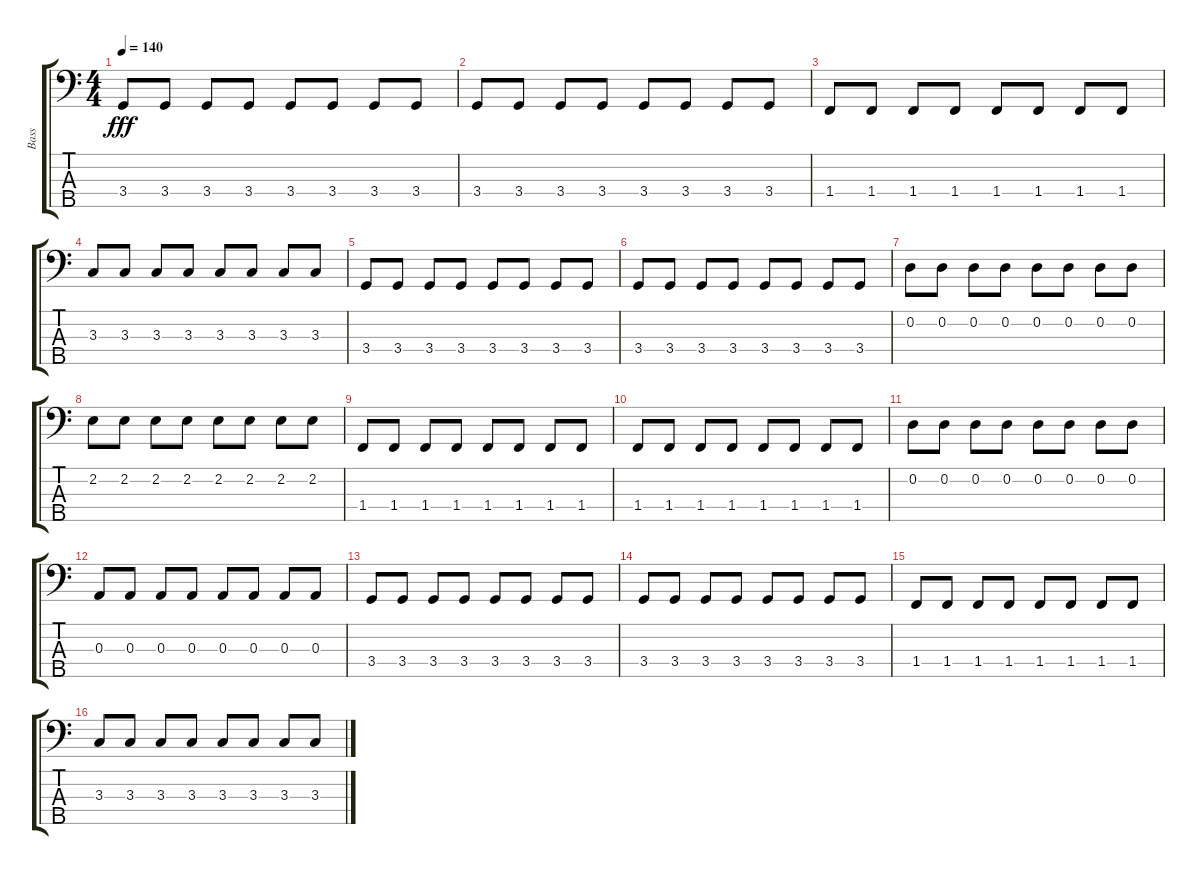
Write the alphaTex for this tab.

\track ("Bass" "Bass") {instrument electricbasspick}
\staff {score tabs}
\tuning (G2 D2 A1 E1 B0) {hide}
\ts (4 4)
\tempo 140
\clef f4
\ks c
3.4.8{dy fff} 3.4.8 3.4.8 3.4.8 3.4.8 3.4.8 3.4.8 3.4.8 |
3.4.8 3.4.8 3.4.8 3.4.8 3.4.8 3.4.8 3.4.8 3.4.8 |
1.4.8 1.4.8 1.4.8 1.4.8 1.4.8 1.4.8 1.4.8 1.4.8 |
3.3.8 3.3.8 3.3.8 3.3.8 3.3.8 3.3.8 3.3.8 3.3.8 |
3.4.8 3.4.8 3.4.8 3.4.8 3.4.8 3.4.8 3.4.8 3.4.8 |
3.4.8 3.4.8 3.4.8 3.4.8 3.4.8 3.4.8 3.4.8 3.4.8 |
0.2.8 0.2.8 0.2.8 0.2.8 0.2.8 0.2.8 0.2.8 0.2.8 |
2.2.8 2.2.8 2.2.8 2.2.8 2.2.8 2.2.8 2.2.8 2.2.8 |
1.4.8 1.4.8 1.4.8 1.4.8 1.4.8 1.4.8 1.4.8 1.4.8 |
1.4.8 1.4.8 1.4.8 1.4.8 1.4.8 1.4.8 1.4.8 1.4.8 |
0.2.8 0.2.8 0.2.8 0.2.8 0.2.8 0.2.8 0.2.8 0.2.8 |
0.3.8 0.3.8 0.3.8 0.3.8 0.3.8 0.3.8 0.3.8 0.3.8 |
3.4.8 3.4.8 3.4.8 3.4.8 3.4.8 3.4.8 3.4.8 3.4.8 |
3.4.8 3.4.8 3.4.8 3.4.8 3.4.8 3.4.8 3.4.8 3.4.8 |
1.4.8 1.4.8 1.4.8 1.4.8 1.4.8 1.4.8 1.4.8 1.4.8 |
3.3.8 3.3.8 3.3.8 3.3.8 3.3.8 3.3.8 3.3.8 3.3.8
